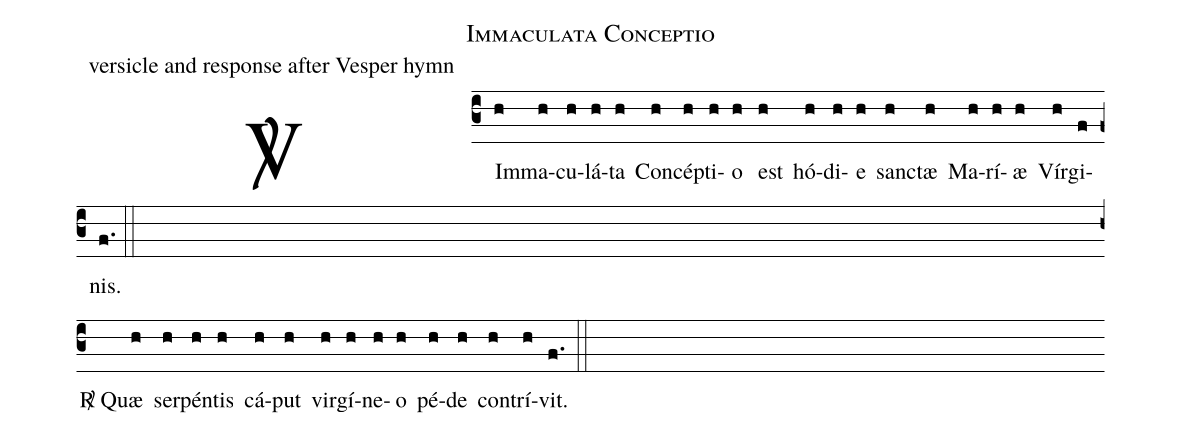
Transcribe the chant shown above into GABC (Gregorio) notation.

name: Immaculata Conceptio;
office-part: versicle and response after Vesper hymn Ave Maris Stella on Feast of Immaculate Conception;
%%
% The syntax in this part is called gabc. Please refer to http://home.gna.org/gregorio/gabc/#basis

(c3)<sp>V/</sp>~{I}m(h)ma(h)cu(h)lá(h)ta(h) Con(h)cép(h)ti(h)o(h) est(h) hó(h)di(h)e(h) san(h)ctæ(h) Ma(h)rí(h)æ(h) Vír(h)gi(f)nis.(f.) (::Z)
<sp>R/</sp>~Quæ(h) ser(h)pén(h)tis(h) cá(h)put(h) vir(h)gí(h)ne(h)o(h) pé(h)de(h) con(h)trí(h)vit.(f.) (::)
